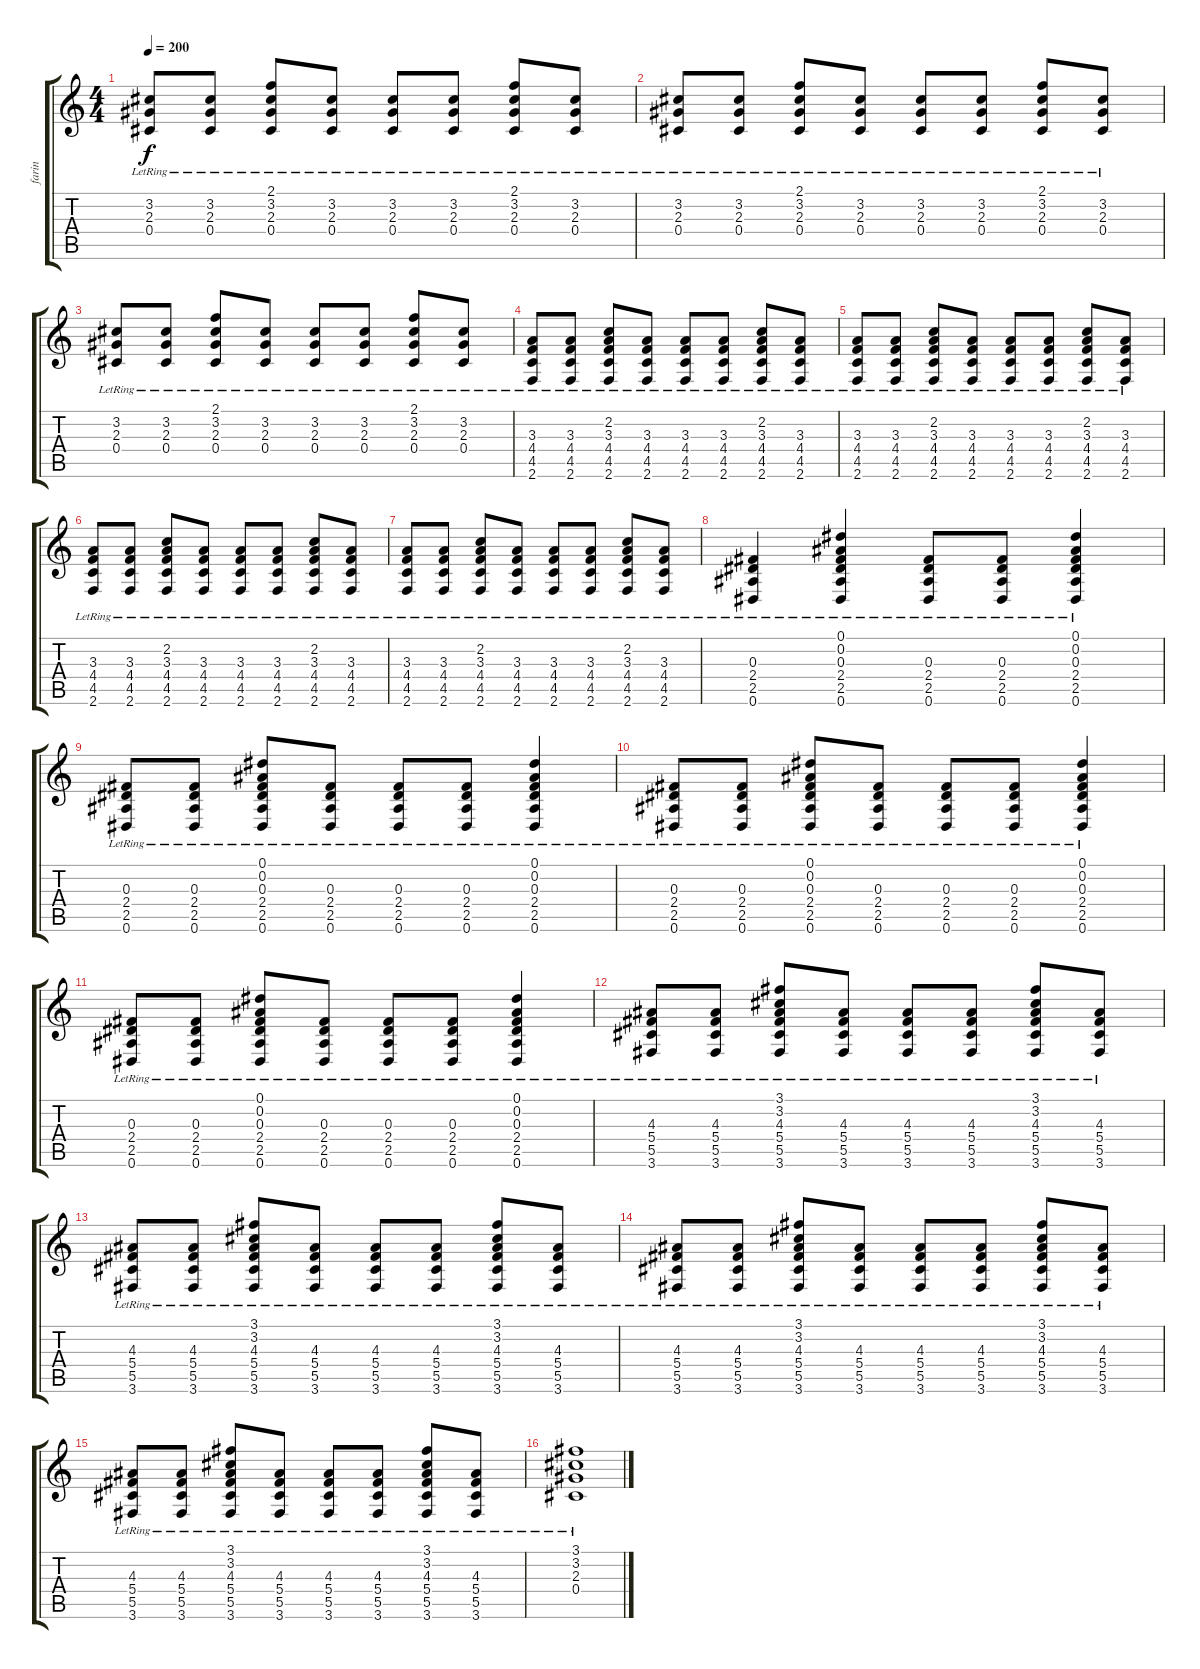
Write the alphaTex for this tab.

\track ("farin" "farin") {instrument distortionguitar}
\staff {score tabs}
\tuning (Eb4 Bb3 Gb3 Db3 Ab2 Eb2) {hide}
\ts (4 4)
\tempo 200
\clef g2
\ks c
(3.2{lr} 2.3{lr} 0.4{lr}).8{dy f} (3.2{lr} 2.3{lr} 0.4{lr}).8 (2.1{lr} 3.2{lr} 2.3{lr} 0.4{lr}).8 (3.2{lr} 2.3{lr} 0.4{lr}).8 (3.2{lr} 2.3{lr} 0.4{lr}).8 (3.2{lr} 2.3{lr} 0.4{lr}).8 (2.1{lr} 3.2{lr} 2.3{lr} 0.4{lr}).8 (3.2{lr} 2.3{lr} 0.4{lr}).8 |
(3.2{lr} 2.3{lr} 0.4{lr}).8 (3.2{lr} 2.3{lr} 0.4{lr}).8 (2.1{lr} 3.2{lr} 2.3{lr} 0.4{lr}).8 (3.2{lr} 2.3{lr} 0.4{lr}).8 (3.2{lr} 2.3{lr} 0.4{lr}).8 (3.2{lr} 2.3{lr} 0.4{lr}).8 (2.1{lr} 3.2{lr} 2.3{lr} 0.4{lr}).8 (3.2{lr} 2.3{lr} 0.4{lr}).8 |
(3.2{lr} 2.3{lr} 0.4{lr}).8 (3.2{lr} 2.3{lr} 0.4{lr}).8 (2.1{lr} 3.2{lr} 2.3{lr} 0.4{lr}).8 (3.2{lr} 2.3{lr} 0.4{lr}).8 (3.2{lr} 2.3{lr} 0.4{lr}).8 (3.2{lr} 2.3{lr} 0.4{lr}).8 (2.1{lr} 3.2{lr} 2.3{lr} 0.4{lr}).8 (3.2{lr} 2.3{lr} 0.4{lr}).8 |
(3.3{lr} 4.4{lr} 4.5{lr} 2.6{lr}).8 (3.3{lr} 4.4{lr} 4.5{lr} 2.6{lr}).8 (2.2{lr} 3.3{lr} 4.4{lr} 4.5{lr} 2.6{lr}).8 (3.3{lr} 4.4{lr} 4.5{lr} 2.6{lr}).8 (3.3{lr} 4.4{lr} 4.5{lr} 2.6{lr}).8 (3.3{lr} 4.4{lr} 4.5{lr} 2.6{lr}).8 (2.2{lr} 3.3{lr} 4.4{lr} 4.5{lr} 2.6{lr}).8 (3.3{lr} 4.4{lr} 4.5{lr} 2.6{lr}).8 |
(3.3{lr} 4.4{lr} 4.5{lr} 2.6{lr}).8 (3.3{lr} 4.4{lr} 4.5{lr} 2.6{lr}).8 (2.2{lr} 3.3{lr} 4.4{lr} 4.5{lr} 2.6{lr}).8 (3.3{lr} 4.4{lr} 4.5{lr} 2.6{lr}).8 (3.3{lr} 4.4{lr} 4.5{lr} 2.6{lr}).8 (3.3{lr} 4.4{lr} 4.5{lr} 2.6{lr}).8 (2.2{lr} 3.3{lr} 4.4{lr} 4.5{lr} 2.6{lr}).8 (3.3{lr} 4.4{lr} 4.5{lr} 2.6{lr}).8 |
(3.3{lr} 4.4{lr} 4.5{lr} 2.6{lr}).8 (3.3{lr} 4.4{lr} 4.5{lr} 2.6{lr}).8 (2.2{lr} 3.3{lr} 4.4{lr} 4.5{lr} 2.6{lr}).8 (3.3{lr} 4.4{lr} 4.5{lr} 2.6{lr}).8 (3.3{lr} 4.4{lr} 4.5{lr} 2.6{lr}).8 (3.3{lr} 4.4{lr} 4.5{lr} 2.6{lr}).8 (2.2{lr} 3.3{lr} 4.4{lr} 4.5{lr} 2.6{lr}).8 (3.3{lr} 4.4{lr} 4.5{lr} 2.6{lr}).8 |
(3.3{lr} 4.4{lr} 4.5{lr} 2.6{lr}).8 (3.3{lr} 4.4{lr} 4.5{lr} 2.6{lr}).8 (2.2{lr} 3.3{lr} 4.4{lr} 4.5{lr} 2.6{lr}).8 (3.3{lr} 4.4{lr} 4.5{lr} 2.6{lr}).8 (3.3{lr} 4.4{lr} 4.5{lr} 2.6{lr}).8 (3.3{lr} 4.4{lr} 4.5{lr} 2.6{lr}).8 (2.2{lr} 3.3{lr} 4.4{lr} 4.5{lr} 2.6{lr}).8 (3.3{lr} 4.4{lr} 4.5{lr} 2.6{lr}).8 |
(0.3{lr} 2.4{lr} 2.5{lr} 0.6{lr}).4 (0.1{lr} 0.2{lr} 0.3{lr} 2.4{lr} 2.5{lr} 0.6{lr}).4 (0.3{lr} 2.4{lr} 2.5{lr} 0.6{lr}).8 (0.3{lr} 2.4{lr} 2.5{lr} 0.6{lr}).8 (0.1{lr} 0.2{lr} 0.3{lr} 2.4{lr} 2.5{lr} 0.6{lr}).4 |
(0.3{lr} 2.4{lr} 2.5{lr} 0.6{lr}).8 (0.3{lr} 2.4{lr} 2.5{lr} 0.6{lr}).8 (0.1{lr} 0.2{lr} 0.3{lr} 2.4{lr} 2.5{lr} 0.6{lr}).8 (0.3{lr} 2.4{lr} 2.5{lr} 0.6{lr}).8 (0.3{lr} 2.4{lr} 2.5{lr} 0.6{lr}).8 (0.3{lr} 2.4{lr} 2.5{lr} 0.6{lr}).8 (0.1{lr} 0.2{lr} 0.3{lr} 2.4{lr} 2.5{lr} 0.6{lr}).4 |
(0.3{lr} 2.4{lr} 2.5{lr} 0.6{lr}).8 (0.3{lr} 2.4{lr} 2.5{lr} 0.6{lr}).8 (0.1{lr} 0.2{lr} 0.3{lr} 2.4{lr} 2.5{lr} 0.6{lr}).8 (0.3{lr} 2.4{lr} 2.5{lr} 0.6{lr}).8 (0.3{lr} 2.4{lr} 2.5{lr} 0.6{lr}).8 (0.3{lr} 2.4{lr} 2.5{lr} 0.6{lr}).8 (0.1{lr} 0.2{lr} 0.3{lr} 2.4{lr} 2.5{lr} 0.6{lr}).4 |
(0.3{lr} 2.4{lr} 2.5{lr} 0.6{lr}).8 (0.3{lr} 2.4{lr} 2.5{lr} 0.6{lr}).8 (0.1{lr} 0.2{lr} 0.3{lr} 2.4{lr} 2.5{lr} 0.6{lr}).8 (0.3{lr} 2.4{lr} 2.5{lr} 0.6{lr}).8 (0.3{lr} 2.4{lr} 2.5{lr} 0.6{lr}).8 (0.3{lr} 2.4{lr} 2.5{lr} 0.6{lr}).8 (0.1{lr} 0.2{lr} 0.3{lr} 2.4{lr} 2.5{lr} 0.6{lr}).4 |
(4.3{lr} 5.4{lr} 5.5{lr} 3.6{lr}).8 (4.3{lr} 5.4{lr} 5.5{lr} 3.6{lr}).8 (3.1{lr} 3.2{lr} 4.3{lr} 5.4{lr} 5.5{lr} 3.6{lr}).8 (4.3{lr} 5.4{lr} 5.5{lr} 3.6{lr}).8 (4.3{lr} 5.4{lr} 5.5{lr} 3.6{lr}).8 (4.3{lr} 5.4{lr} 5.5{lr} 3.6{lr}).8 (3.1{lr} 3.2{lr} 4.3{lr} 5.4{lr} 5.5{lr} 3.6{lr}).8 (4.3{lr} 5.4{lr} 5.5{lr} 3.6{lr}).8 |
(4.3{lr} 5.4{lr} 5.5{lr} 3.6{lr}).8 (4.3{lr} 5.4{lr} 5.5{lr} 3.6{lr}).8 (3.1{lr} 3.2{lr} 4.3{lr} 5.4{lr} 5.5{lr} 3.6{lr}).8 (4.3{lr} 5.4{lr} 5.5{lr} 3.6{lr}).8 (4.3{lr} 5.4{lr} 5.5{lr} 3.6{lr}).8 (4.3{lr} 5.4{lr} 5.5{lr} 3.6{lr}).8 (3.1{lr} 3.2{lr} 4.3{lr} 5.4{lr} 5.5{lr} 3.6{lr}).8 (4.3{lr} 5.4{lr} 5.5{lr} 3.6{lr}).8 |
(4.3{lr} 5.4{lr} 5.5{lr} 3.6{lr}).8 (4.3{lr} 5.4{lr} 5.5{lr} 3.6{lr}).8 (3.1{lr} 3.2{lr} 4.3{lr} 5.4{lr} 5.5{lr} 3.6{lr}).8 (4.3{lr} 5.4{lr} 5.5{lr} 3.6{lr}).8 (4.3{lr} 5.4{lr} 5.5{lr} 3.6{lr}).8 (4.3{lr} 5.4{lr} 5.5{lr} 3.6{lr}).8 (3.1{lr} 3.2{lr} 4.3{lr} 5.4{lr} 5.5{lr} 3.6{lr}).8 (4.3{lr} 5.4{lr} 5.5{lr} 3.6{lr}).8 |
(4.3{lr} 5.4{lr} 5.5{lr} 3.6{lr}).8 (4.3{lr} 5.4{lr} 5.5{lr} 3.6{lr}).8 (3.1{lr} 3.2{lr} 4.3{lr} 5.4{lr} 5.5{lr} 3.6{lr}).8 (4.3{lr} 5.4{lr} 5.5{lr} 3.6{lr}).8 (4.3{lr} 5.4{lr} 5.5{lr} 3.6{lr}).8 (4.3{lr} 5.4{lr} 5.5{lr} 3.6{lr}).8 (3.1{lr} 3.2{lr} 4.3{lr} 5.4{lr} 5.5{lr} 3.6{lr}).8 (4.3{lr} 5.4{lr} 5.5{lr} 3.6{lr}).8 |
(3.1 3.2{lr} 2.3{lr} 0.4{lr}).1
